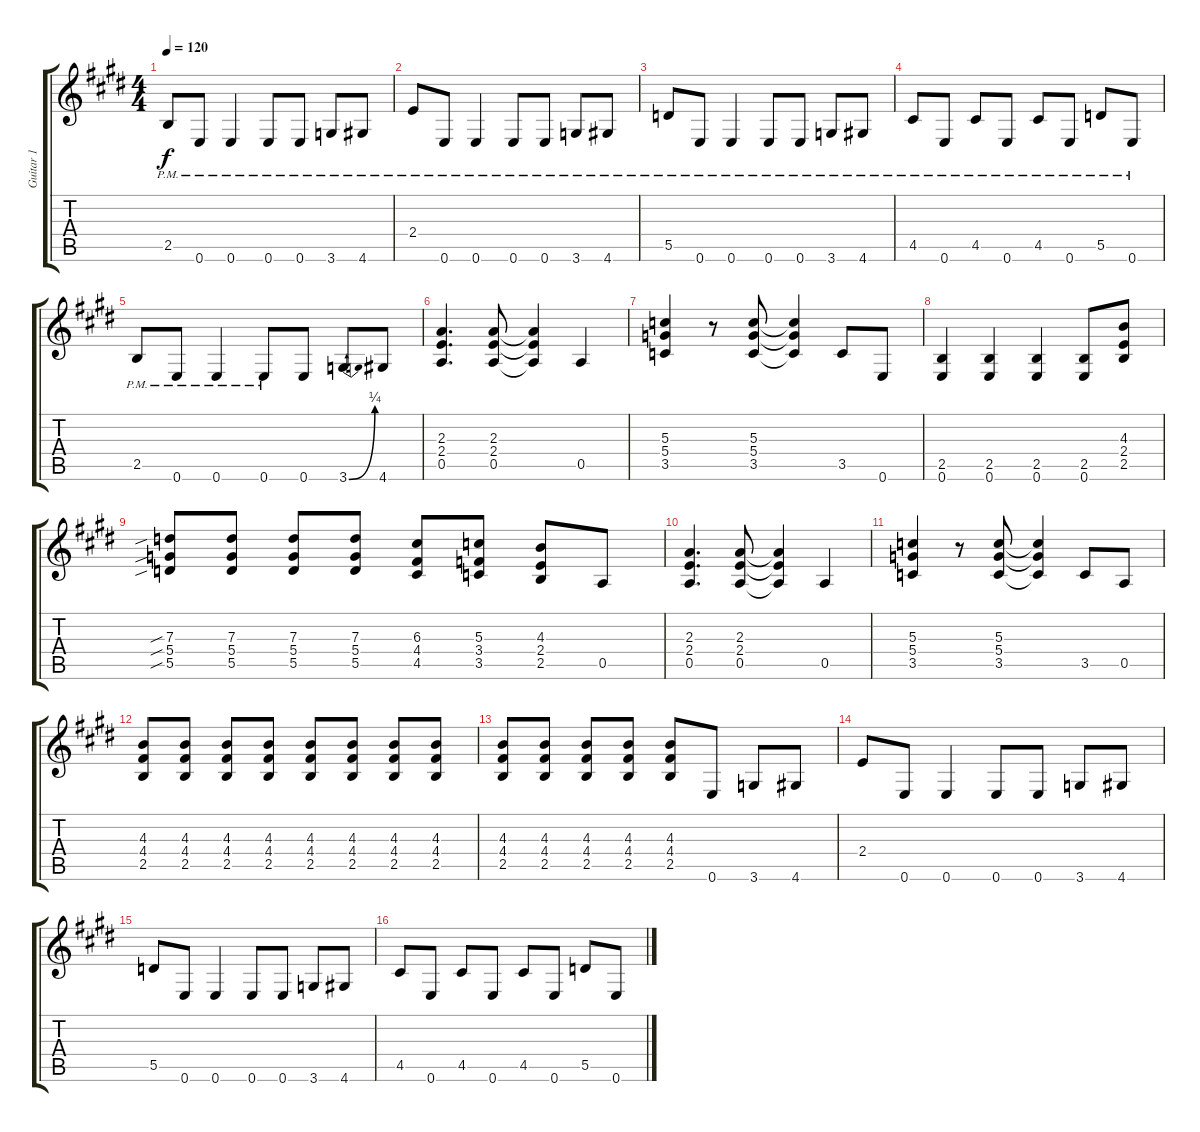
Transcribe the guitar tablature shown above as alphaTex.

\track ("Guitar 1" "Guitar 1") {instrument distortionguitar}
\staff {score tabs}
\tuning (E4 B3 G3 D3 A2 E2) {hide}
\ts (4 4)
\tempo 120
\clef g2
\ks e
2.5{pm}.8{dy f} 0.6{pm}.8 0.6{pm}.4 0.6{pm}.8 0.6{pm}.8 3.6{pm}.8 4.6{pm}.8 |
2.4{pm}.8 0.6{pm}.8 0.6{pm}.4 0.6{pm}.8 0.6{pm}.8 3.6{pm}.8 4.6{pm}.8 |
5.5{pm}.8 0.6{pm}.8 0.6{pm}.4 0.6{pm}.8 0.6{pm}.8 3.6{pm}.8 4.6{pm}.8 |
4.5{pm}.8 0.6{pm}.8 4.5{pm}.8 0.6{pm}.8 4.5{pm}.8 0.6{pm}.8 5.5{pm}.8 0.6{pm}.8 |
2.5{pm}.8 0.6{pm}.8 0.6{pm}.4 0.6{pm}.8 0.6.8 3.6{be (bend 0 0 60 1)}.8 4.6.8 |
(2.3 2.4 0.5).4{d} (2.3 2.4 0.5).8 (2.3{t} 2.4{t} 0.5{t}).4 0.5.4 |
(5.3 5.4 3.5).4 r.8 (5.3 5.4 3.5).8 (5.3{t} 5.4{t} 3.5{t}).4 3.5.8 0.6.8 |
(2.5 0.6).4 (2.5 0.6).4 (2.5 0.6).4 (2.5 0.6).8 (4.3 2.4 2.5).8 |
(7.3{sib} 5.4{sib} 5.5{sib}).8 (7.3 5.4 5.5).8 (7.3 5.4 5.5).8 (7.3 5.4 5.5).8 (6.3 4.4 4.5).8 (5.3 3.4 3.5).8 (4.3 2.4 2.5).8 0.5.8 |
(2.3 2.4 0.5).4{d} (2.3 2.4 0.5).8 (2.3{t} 2.4{t} 0.5{t}).4 0.5.4 |
(5.3 5.4 3.5).4 r.8 (5.3 5.4 3.5).8 (5.3{t} 5.4{t} 3.5{t}).4 3.5.8 0.5.8 |
(4.3 4.4 2.5).8 (4.3 4.4 2.5).8 (4.3 4.4 2.5).8 (4.3 4.4 2.5).8 (4.3 4.4 2.5).8 (4.3 4.4 2.5).8 (4.3 4.4 2.5).8 (4.3 4.4 2.5).8 |
(4.3 4.4 2.5).8 (4.3 4.4 2.5).8 (4.3 4.4 2.5).8 (4.3 4.4 2.5).8 (4.3 4.4 2.5).8 0.6.8 3.6.8 4.6.8 |
2.4.8 0.6.8 0.6.4 0.6.8 0.6.8 3.6.8 4.6.8 |
5.5.8 0.6.8 0.6.4 0.6.8 0.6.8 3.6.8 4.6.8 |
4.5.8 0.6.8 4.5.8 0.6.8 4.5.8 0.6.8 5.5.8 0.6.8
